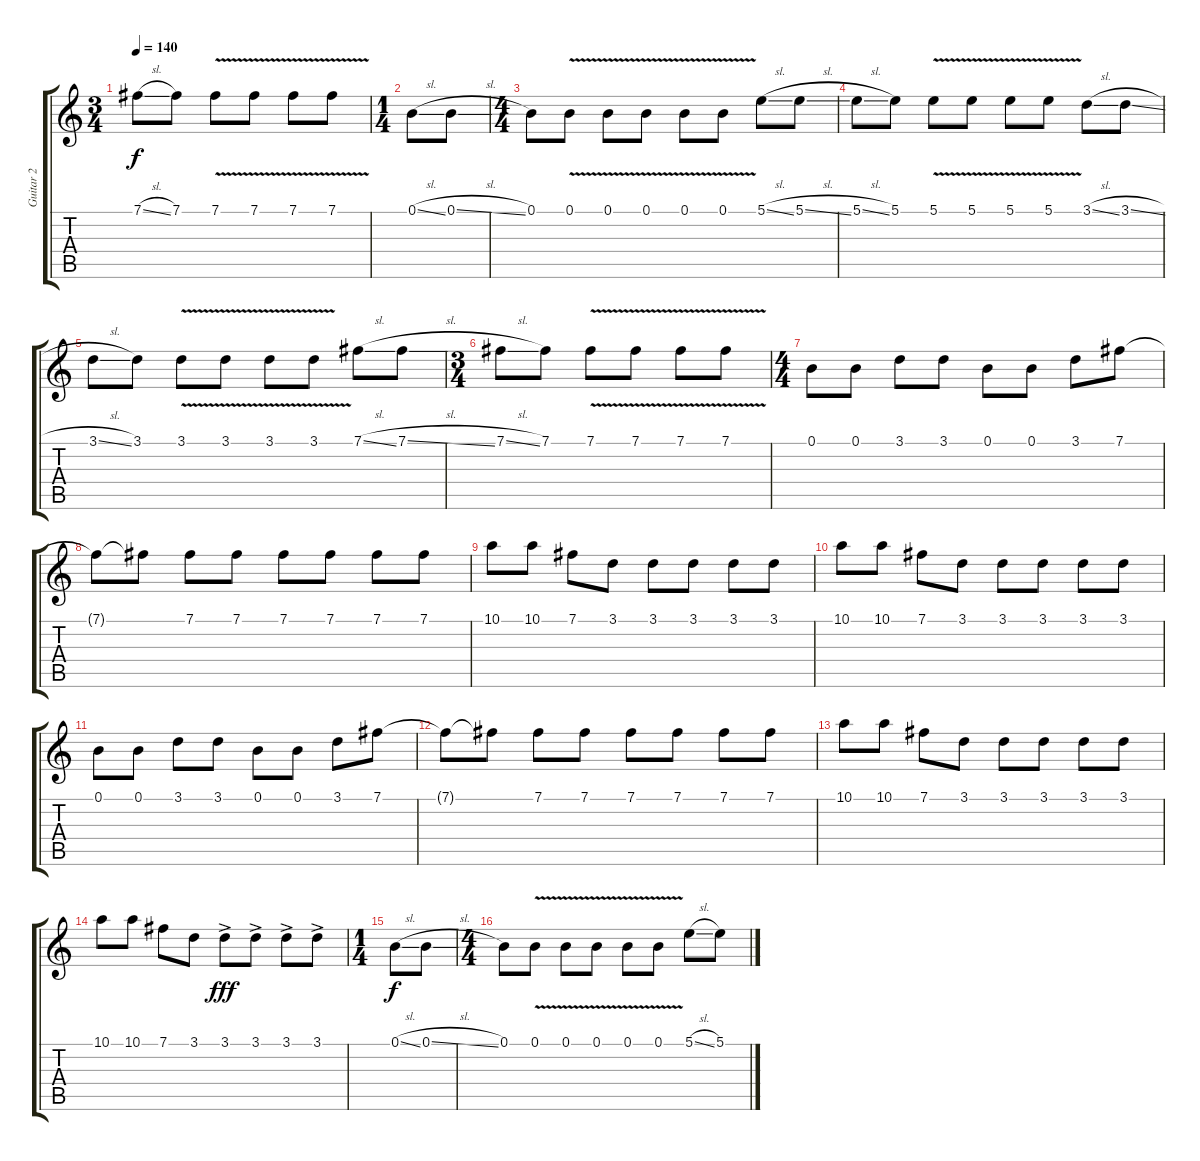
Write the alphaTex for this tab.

\track ("Guitar 2" "Guitar 2") {instrument distortionguitar}
\staff {score tabs}
\tuning (B3 Ab3 E3 B2 Gb2 B1) {hide}
\ts (3 4)
\tempo 140
\clef g2
\ks c
7.1{sl}.8{dy f} 7.1.8 7.1{v}.8 7.1{v}.8 7.1{v}.8 7.1{v}.8 |
\ts (1 4)
0.1{be (hold 0 0 60 0) sl}.8 0.1{sl}.8 |
\ts (4 4)
0.1.8 0.1{v}.8 0.1{v}.8 0.1{v}.8 0.1{v}.8 0.1{v}.8 5.1{sl}.8 5.1{sl}.8 |
5.1{sl}.8 5.1.8 5.1{v}.8 5.1{v}.8 5.1{v}.8 5.1{v}.8 3.1{sl}.8 3.1{sl}.8 |
3.1{sl}.8 3.1.8 3.1{v}.8 3.1{v}.8 3.1{v}.8 3.1{v}.8 7.1{sl}.8 7.1{sl}.8 |
\ts (3 4)
7.1{sl}.8 7.1.8 7.1{v}.8 7.1{v}.8 7.1{v}.8 7.1{v}.8 |
\ts (4 4)
0.1.8 0.1.8 3.1.8 3.1.8 0.1.8 0.1.8 3.1.8 7.1.8 |
7.1{t}.8 7.1{t}.8 7.1.8 7.1.8 7.1.8 7.1.8 7.1.8 7.1.8 |
10.1.8 10.1.8 7.1.8 3.1.8 3.1.8 3.1.8 3.1.8 3.1.8 |
10.1.8 10.1.8 7.1.8 3.1.8 3.1.8 3.1.8 3.1.8 3.1.8 |
0.1.8 0.1.8 3.1.8 3.1.8 0.1.8 0.1.8 3.1.8 7.1.8 |
7.1{t}.8 7.1{t}.8 7.1.8 7.1.8 7.1.8 7.1.8 7.1.8 7.1.8 |
10.1.8 10.1.8 7.1.8 3.1.8 3.1.8 3.1.8 3.1.8 3.1.8 |
10.1.8 10.1.8 7.1.8 3.1.8 3.1{ac}.8{dy fff} 3.1{ac}.8 3.1{ac}.8 3.1{ac}.8 |
\ts (1 4)
0.1{be (hold 0 0 60 0) sl}.8{dy f} 0.1{sl}.8 |
\ts (4 4)
0.1.8 0.1{v}.8 0.1{v}.8 0.1{v}.8 0.1{v}.8 0.1{v}.8 5.1{sl}.8 5.1{sl}.8
